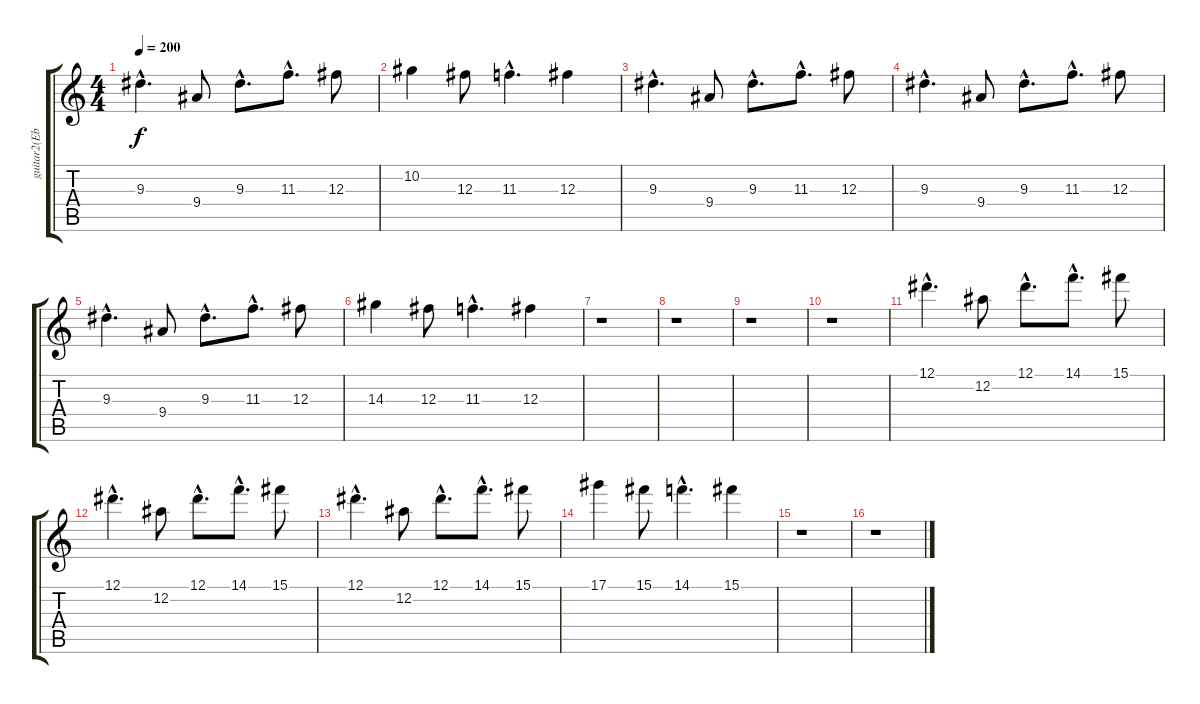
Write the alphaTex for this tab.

\track ("guitar2(Eb)" "guitar2(Eb") {instrument overdrivenguitar}
\staff {score tabs}
\tuning (Eb4 Bb3 Gb3 Db3 Ab2 Eb2) {hide}
\ts (4 4)
\tempo 200
\clef g2
\ks c
9.3{hac}.4{d dy f} 9.4.8 9.3{hac}.8{d} 11.3{hac}.8{d} 12.3.8 |
10.2.4 12.3.8 11.3{hac}.4{d} 12.3.4 |
9.3{hac}.4{d} 9.4.8 9.3{hac}.8{d} 11.3{hac}.8{d} 12.3.8 |
9.3{hac}.4{d} 9.4.8 9.3{hac}.8{d} 11.3{hac}.8{d} 12.3.8 |
9.3{hac}.4{d} 9.4.8 9.3{hac}.8{d} 11.3{hac}.8{d} 12.3.8 |
14.3.4 12.3.8 11.3{hac}.4{d} 12.3.4 |
r.1 |
r.1 |
r.1 |
r.1 |
12.1{hac}.4{d} 12.2.8 12.1{hac}.8{d} 14.1{hac}.8{d} 15.1.8 |
12.1{hac}.4{d} 12.2.8 12.1{hac}.8{d} 14.1{hac}.8{d} 15.1.8 |
12.1{hac}.4{d} 12.2.8 12.1{hac}.8{d} 14.1{hac}.8{d} 15.1.8 |
17.1.4 15.1.8 14.1{hac}.4{d} 15.1.4 |
r.1 |
r.1
